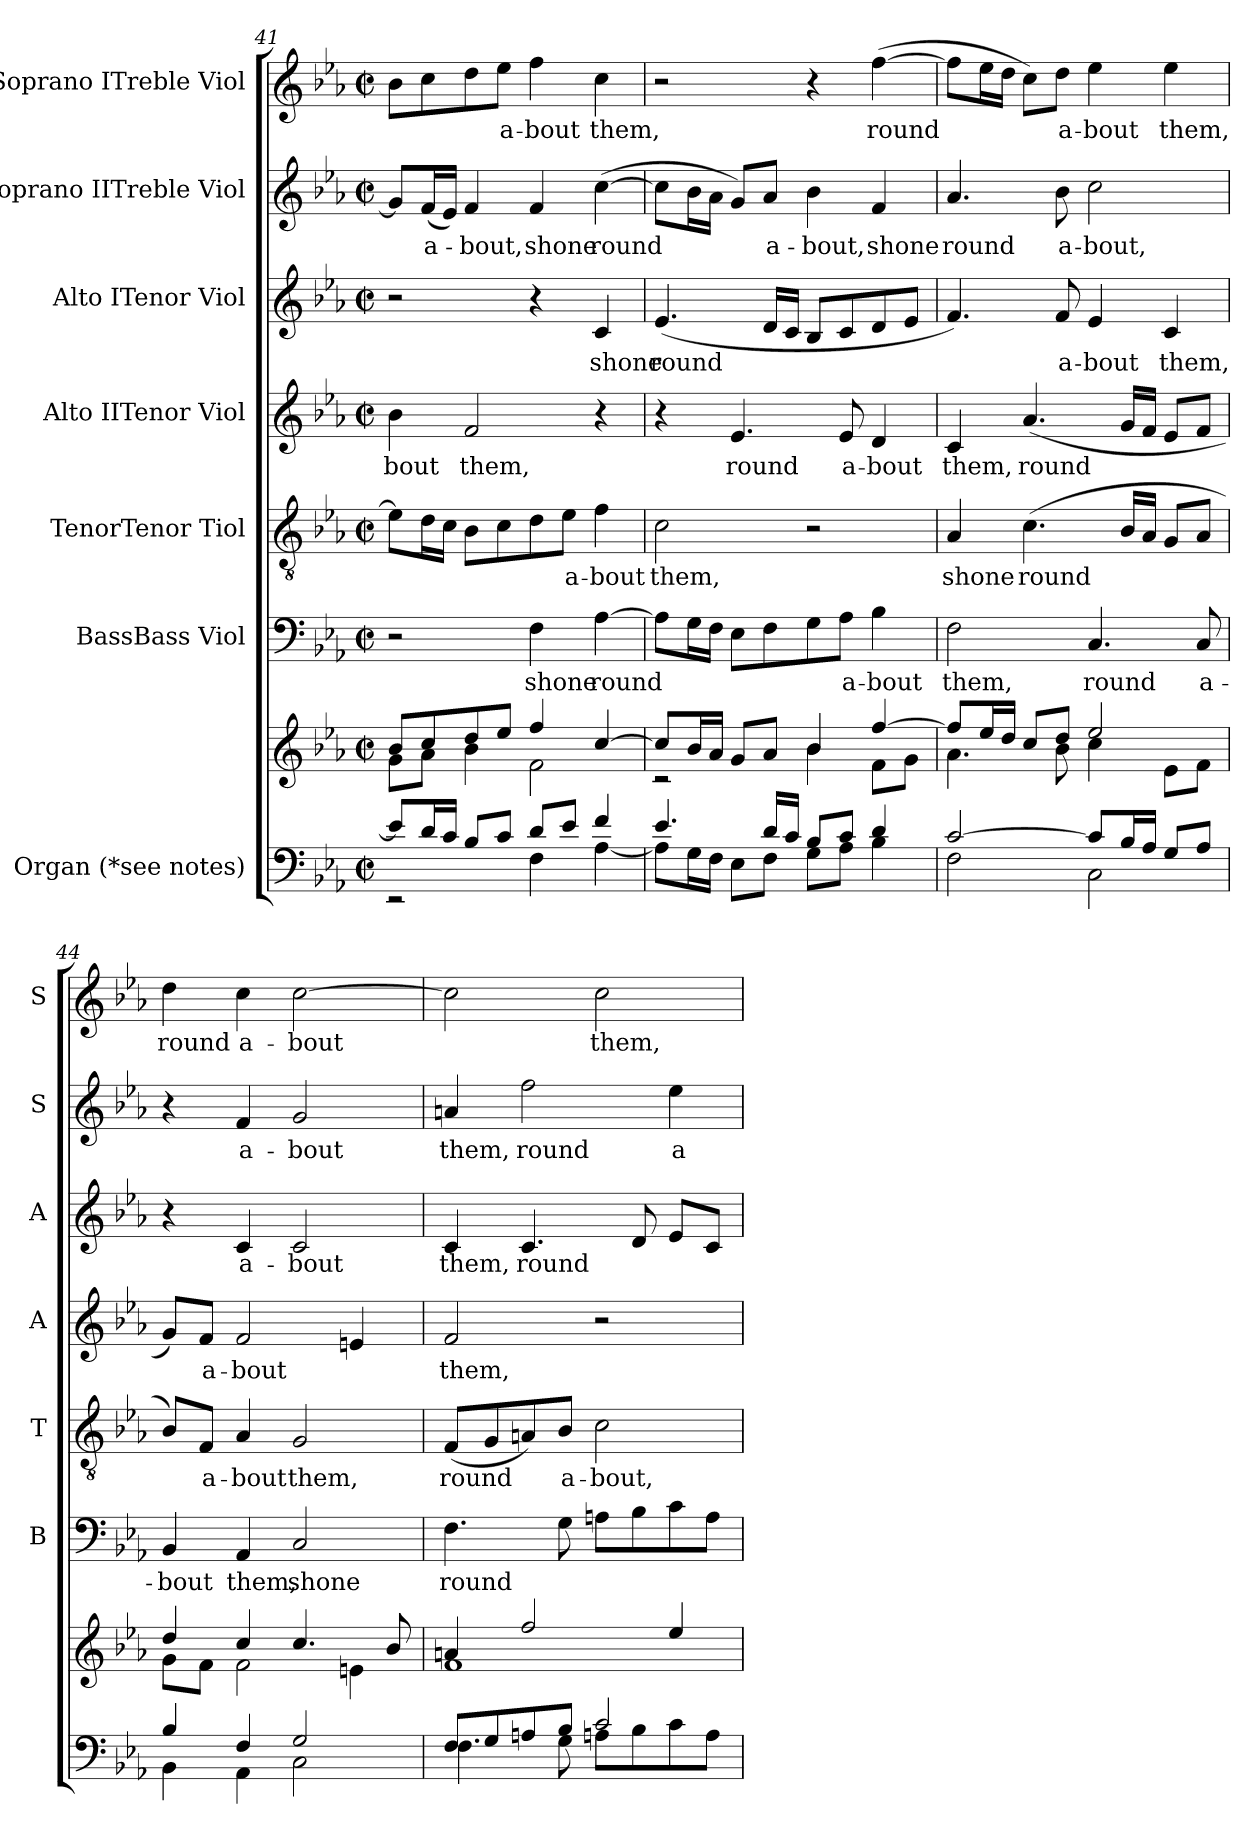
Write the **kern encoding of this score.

**kern	**kern	**kern	**text	**kern	**text	**kern	**text	**kern	**text	**kern	**text	**kern	**text
*part7	*part7	*part6	*part6	*part5	*part5	*part4	*part4	*part3	*part3	*part2	*part2	*part1	*part1
*staff8	*staff7	*staff6	*staff6	*staff5	*staff5	*staff4	*staff4	*staff3	*staff3	*staff2	*staff2	*staff1	*staff1
*I"Organ (*see notes)	*	*I"BassBass Viol	*	*I"TenorTenor Tiol	*	*I"Alto IITenor Viol	*	*I"Alto ITenor Viol	*	*I"Soprano IITreble Viol	*	*I"Soprano ITreble Viol	*
*	*	*I'B	*	*I'T	*	*I'A	*	*I'A	*	*I'S	*	*I'S	*
*clefF4	*clefG2	*clefF4	*	*clefGv2	*	*clefG2	*	*clefG2	*	*clefG2	*	*clefG2	*
*	*	*	*	*ITrd7c12	*	*	*	*	*	*	*	*	*
*k[b-e-a-]	*k[b-e-a-]	*k[b-e-a-]	*	*k[b-e-a-]	*	*k[b-e-a-]	*	*k[b-e-a-]	*	*k[b-e-a-]	*	*k[b-e-a-]	*
*E-:	*E-:	*E-:	*	*E-:	*	*E-:	*	*E-:	*	*E-:	*	*E-:	*
*M2/2	*M2/2	*M2/2	*	*M2/2	*	*M2/2	*	*M2/2	*	*M2/2	*	*M2/2	*
*met(c|)	*met(c|)	*met(c|)	*	*met(c|)	*	*met(c|)	*	*met(c|)	*	*met(c|)	*	*met(c|)	*
=41	=41	=41	=41	=41	=41	=41	=41	=41	=41	=41	=41	=41	=41
*^	*^	*	*	*	*	*	*	*	*	*	*	*	*
!	!	!	!	!	!	!	!	!	!LO:LY:b	!	!	!	!	!	!
8e-/L]	2rEE	8b-/L	8g\L	2r	.	8E-\L]	.	4b-\	-bout	2r	.	8g/L]	.	8b-\L	.
!	!	!	!	!	!	!	!	!	!	!	!	!	!LO:LY:b	!	!
16d/L	.	8cc/	8a-\J	.	.	16D\L	.	.	.	.	.	(<16f/L	a-	8cc\	.
16c/JJ	.	.	.	.	.	16C\JJ	.	.	.	.	.	16e-/JJ)	.	.	.
!	!	!	!	!	!	!	!	!	!LO:LY:b	!	!	!	!LO:LY:b	!	!
8B-/L	.	8dd/	4b-\	.	.	8BB-\L	.	2f/	them,	.	.	4f/	-bout,	8dd\	.
!	!	!	!	!	!	!	!	!	!	!	!	!	!	!	!LO:LY:b
8c/J	.	8ee-/J	.	.	.	8C\	.	.	.	.	.	.	.	8ee-\J	a-
!	!	!	!	!	!LO:LY:b	!	!	!	!	!	!	!	!LO:LY:b	!	!LO:LY:b
8d/L	4F\	4ff/	2f\	4F\	shone	8D\	.	.	.	4r	.	4f/	shone	4ff\	-bout
!	!	!	!	!	!	!	!LO:LY:b	!	!	!	!	!	!	!	!
8e-/J	.	.	.	.	.	8E-\J	a-	.	.	.	.	.	.	.	.
!	!	!	!	!	!LO:LY:b	!	!LO:LY:b	!	!	!	!LO:LY:b	!	!LO:LY:b	!	!LO:LY:b
4f/	[<4A-\	[>4cc/	.	[>4A-\	round	4F\	-bout	4r	.	4c/	shone	(>[>4cc\	round	4cc\	them,
=42	=42	=42	=42	=42	=42	=42	=42	=42	=42	=42	=42	=42	=42	=42	=42
!	!	!	!	!	!	!	!LO:LY:b	!	!	!	!LO:LY:b	!	!	!	!
4.e-/	8A-\L]	8cc/L]	2rc	8A-\L]	.	2C\	them,	4r	.	(<4.e-/	round	8cc\L]	.	2r	.
.	16G\L	16b-/L	.	16G\L	.	.	.	.	.	.	.	16b-\L	.	.	.
.	16F\JJ	16a-/JJ	.	16F\JJ	.	.	.	.	.	.	.	16a-\JJ	.	.	.
!	!	!	!	!	!	!	!	!	!LO:LY:b	!	!	!	!	!	!
.	8E-\L	8g/L	.	8E-\L	.	.	.	4.e-/	round	.	.	8g/L)	.	.	.
!	!	!	!	!	!	!	!	!	!	!	!	!	!LO:LY:b	!	!
16d/LL	8F\J	8a-/J	.	8F\	.	.	.	.	.	16d/LL	.	8a-/J	a-	.	.
16c/JJ	.	.	.	.	.	.	.	.	.	16c/JJ	.	.	.	.	.
!	!	!	!	!	!	!	!	!	!	!	!	!	!LO:LY:b	!	!
8B-/L	8G\L	4b-/	4b-\	8G\	.	2r	.	.	.	8B-/L	.	4b-\	-bout,	4r	.
!	!	!	!	!	!LO:LY:b	!	!	!	!LO:LY:b	!	!	!	!	!	!
8c/J	8A-\J	.	.	8A-\J	a-	.	.	8e-/	a-	8c/	.	.	.	.	.
!	!	!	!	!	!LO:LY:b	!	!	!	!LO:LY:b	!	!	!	!LO:LY:b	!	!LO:LY:b
4d/	4B-\	[>4ff/	8f\L	4B-\	-bout	.	.	4d/	-bout	8d/	.	4f/	shone	(>[>4ff\	round
.	.	.	8g\J	.	.	.	.	.	.	8e-/J	.	.	.	.	.
!!LO:LB:g=z
=43	=43	=43	=43	=43	=43	=43	=43	=43	=43	=43	=43	=43	=43	=43	=43
!	!	!	!	!	!LO:LY:b	!	!LO:LY:b	!	!LO:LY:b	!	!	!	!LO:LY:b	!	!
[>2c/	2F\	8ff/L]	4.a-\	2F\	them,	4AA-/	shone	4c/	them,	4.f/)	.	4.a-/	round	8ff\L]	.
.	.	16ee-/L	.	.	.	.	.	.	.	.	.	.	.	16ee-\L	.
.	.	16dd/JJ	.	.	.	.	.	.	.	.	.	.	.	16dd\JJ	.
!	!	!	!	!	!	!	!LO:LY:b	!	!LO:LY:b	!	!	!	!	!	!
.	.	8cc/L	.	.	.	(>4.C\	round	(<4.a-/	round	.	.	.	.	8cc\L)	.
!	!	!	!	!	!	!	!	!	!	!	!LO:LY:b	!	!LO:LY:b	!	!LO:LY:b
.	.	8dd/J	8b-\	.	.	.	.	.	.	8f/	a-	8b-\	a-	8dd\J	a-
!	!	!	!	!	!LO:LY:b	!	!	!	!	!	!LO:LY:b	!	!LO:LY:b	!	!LO:LY:b
8c/L]	2C\	2ee-/	4cc\	4.C/	round	.	.	.	.	4e-/	-bout	2cc\	-bout,	4ee-\	-bout
16B-/L	.	.	.	.	.	16BB-/LL	.	16g/LL	.	.	.	.	.	.	.
16A-/JJ	.	.	.	.	.	16AA-/JJ	.	16f/JJ	.	.	.	.	.	.	.
!	!	!	!	!	!	!	!	!	!	!	!LO:LY:b	!	!	!	!LO:LY:b
8G/L	.	.	8e-\L	.	.	8GG/L	.	8e-/L	.	4c/	them,	.	.	4ee-\	them,
!	!	!	!	!	!LO:LY:b	!	!	!	!	!	!	!	!	!	!
8A-/J	.	.	8f\J	8C/	a-	8AA-/J	.	8f/J	.	.	.	.	.	.	.
=44	=44	=44	=44	=44	=44	=44	=44	=44	=44	=44	=44	=44	=44	=44	=44
!	!	!	!	!	!LO:LY:b	!	!	!	!	!	!	!	!	!	!LO:LY:b
4B-/	4BB-\	4dd/	8g\L	4BB-/	-bout	8BB-/L)	.	8g/L)	.	4r	.	4r	.	4dd\	round
!	!	!	!	!	!	!	!LO:LY:b	!	!LO:LY:b	!	!	!	!	!	!
.	.	.	8f\J	.	.	8FF/J	a-	8f/J	a-	.	.	.	.	.	.
!	!	!	!	!	!LO:LY:b	!	!LO:LY:b	!	!LO:LY:b	!	!LO:LY:b	!	!LO:LY:b	!	!LO:LY:b
4F/	4AA-\	4cc/	2f\	4AA-/	them,	4AA-/	-bout	2f/	-bout	4c/	a-	4f/	a-	4cc\	a-
!	!	!	!	!	!LO:LY:b	!	!LO:LY:b	!	!	!	!LO:LY:b	!	!LO:LY:b	!	!LO:LY:b
2G/	2C\	4.cc/	.	2C/	shone	2GG/	them,	.	.	2c/	-bout	2g/	-bout	[>2cc\	-bout
.	.	.	4en\	.	.	.	.	4en/	.	.	.	.	.	.	.
.	.	8b-/	.	.	.	.	.	.	.	.	.	.	.	.	.
=45	=45	=45	=45	=45	=45	=45	=45	=45	=45	=45	=45	=45	=45	=45	=45
!	!	!	!	!	!LO:LY:b	!	!LO:LY:b	!	!LO:LY:b	!	!LO:LY:b	!	!LO:LY:b	!	!
8F/L	4.F\	4an/	1f	4.F\	round	(<8FF/L	round	2f/	them,	4c/	them,	4an/	them,	2cc\]	.
8G/	.	.	.	.	.	8GG/	.	.	.	.	.	.	.	.	.
!	!	!	!	!	!	!	!	!	!	!	!LO:LY:b	!	!LO:LY:b	!	!
8An/	.	2ff/	.	.	.	8AAn/)	.	.	.	4.c/	round	2ff\	round	.	.
!	!	!	!	!	!	!	!LO:LY:b	!	!	!	!	!	!	!	!
8B-/J	8G\	.	.	8G\	.	8BB-/J	a-	.	.	.	.	.	.	.	.
!	!	!	!	!	!	!	!LO:LY:b	!	!	!	!	!	!	!	!LO:LY:b
2c/	8An\L	.	.	8An\L	.	2C\	-bout,	2r	.	.	.	.	.	2cc\	them,
.	8B-\	.	.	8B-\	.	.	.	.	.	8d/	.	.	.	.	.
!	!	!	!	!	!	!	!	!	!	!	!	!	!LO:LY:b	!	!
.	8c\	4ee-/	.	8c\	.	.	.	.	.	8e-/L	.	4ee-\	a-	.	.
.	8A\J	.	.	8A\J	.	.	.	.	.	8c/J	.	.	.	.	.
*v	*v	*	*	*	*	*	*	*	*	*	*	*	*	*	*
*	*v	*v	*	*	*	*	*	*	*	*	*	*	*	*
=	=	=	=	=	=	=	=	=	=	=	=	=	=
*-	*-	*-	*-	*-	*-	*-	*-	*-	*-	*-	*-	*-	*-
